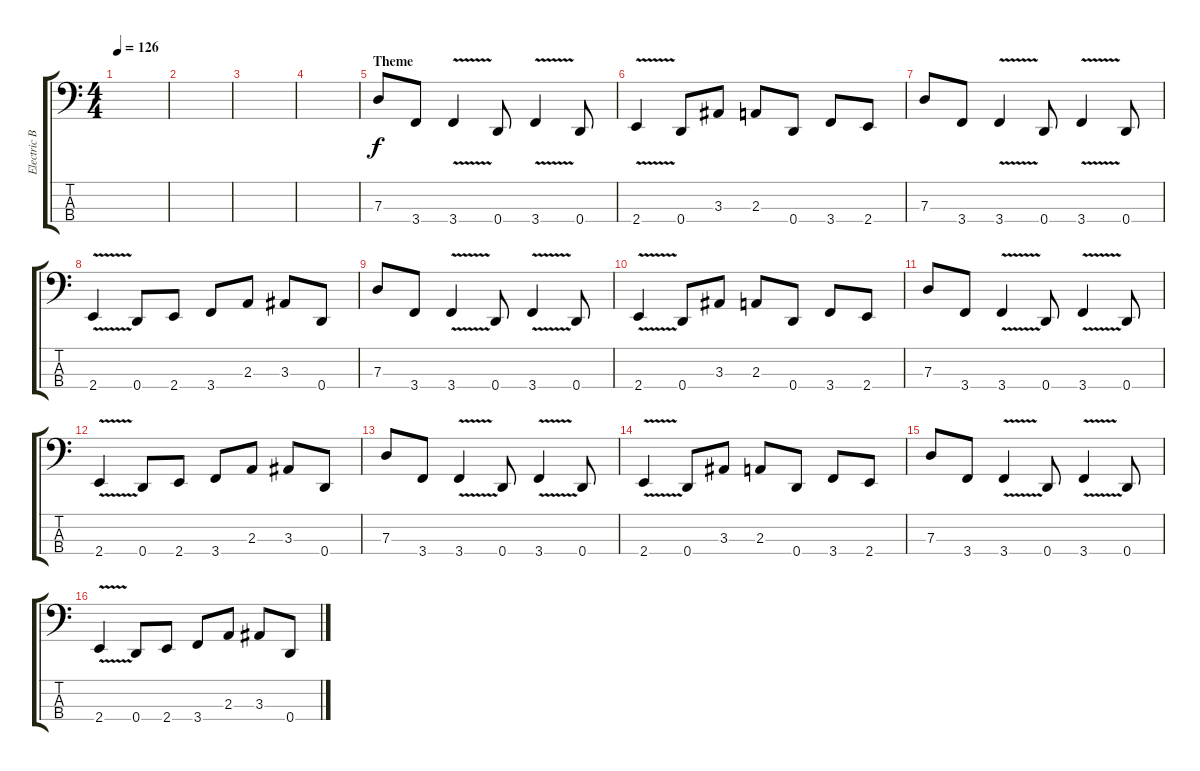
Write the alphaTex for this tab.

\track ("Electric Bass" "Electric B") {instrument electricbassfinger}
\staff {score tabs}
\tuning (F2 C2 G1 D1) {hide}
\ts (4 4)
\tempo 126
\clef f4
\ks c
|
|
|
|
\section ("" "Theme")
7.3.8 3.4.8 3.4{v}.4 0.4.8 3.4{v}.4 0.4.8 |
2.4{v}.4 0.4.8 3.3.8 2.3.8 0.4.8 3.4.8 2.4.8 |
7.3.8 3.4.8 3.4{v}.4 0.4.8 3.4{v}.4 0.4.8 |
2.4{v}.4 0.4.8 2.4.8 3.4.8 2.3.8 3.3.8 0.4.8 |
7.3.8 3.4.8 3.4{v}.4 0.4.8 3.4{v}.4 0.4.8 |
2.4{v}.4 0.4.8 3.3.8 2.3.8 0.4.8 3.4.8 2.4.8 |
7.3.8 3.4.8 3.4{v}.4 0.4.8 3.4{v}.4 0.4.8 |
2.4{v}.4 0.4.8 2.4.8 3.4.8 2.3.8 3.3.8 0.4.8 |
7.3.8 3.4.8 3.4{v}.4 0.4.8 3.4{v}.4 0.4.8 |
2.4{v}.4 0.4.8 3.3.8 2.3.8 0.4.8 3.4.8 2.4.8 |
7.3.8 3.4.8 3.4{v}.4 0.4.8 3.4{v}.4 0.4.8 |
2.4{v}.4 0.4.8 2.4.8 3.4.8 2.3.8 3.3.8 0.4.8
